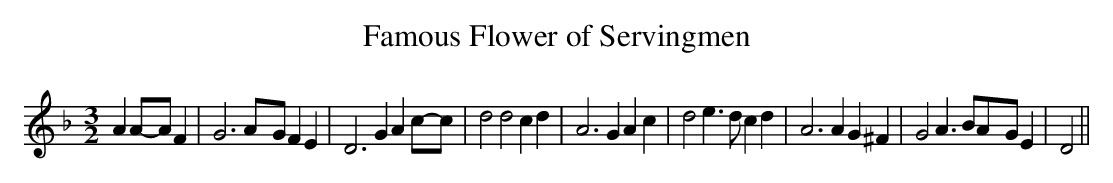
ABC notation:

X:1
T:Famous Flower of Servingmen
M:3/2
L:1/4
K:F
 AA/2-A/2 F| G3A/2-G/2 F E| D3 G Ac/2-c/2| d2 d2 c d| A3 G A c| d2 e3/2 d/2 c d|\
 A3 A G ^F| G2 A3/2 B/2A/2-G/2 E| D2||
